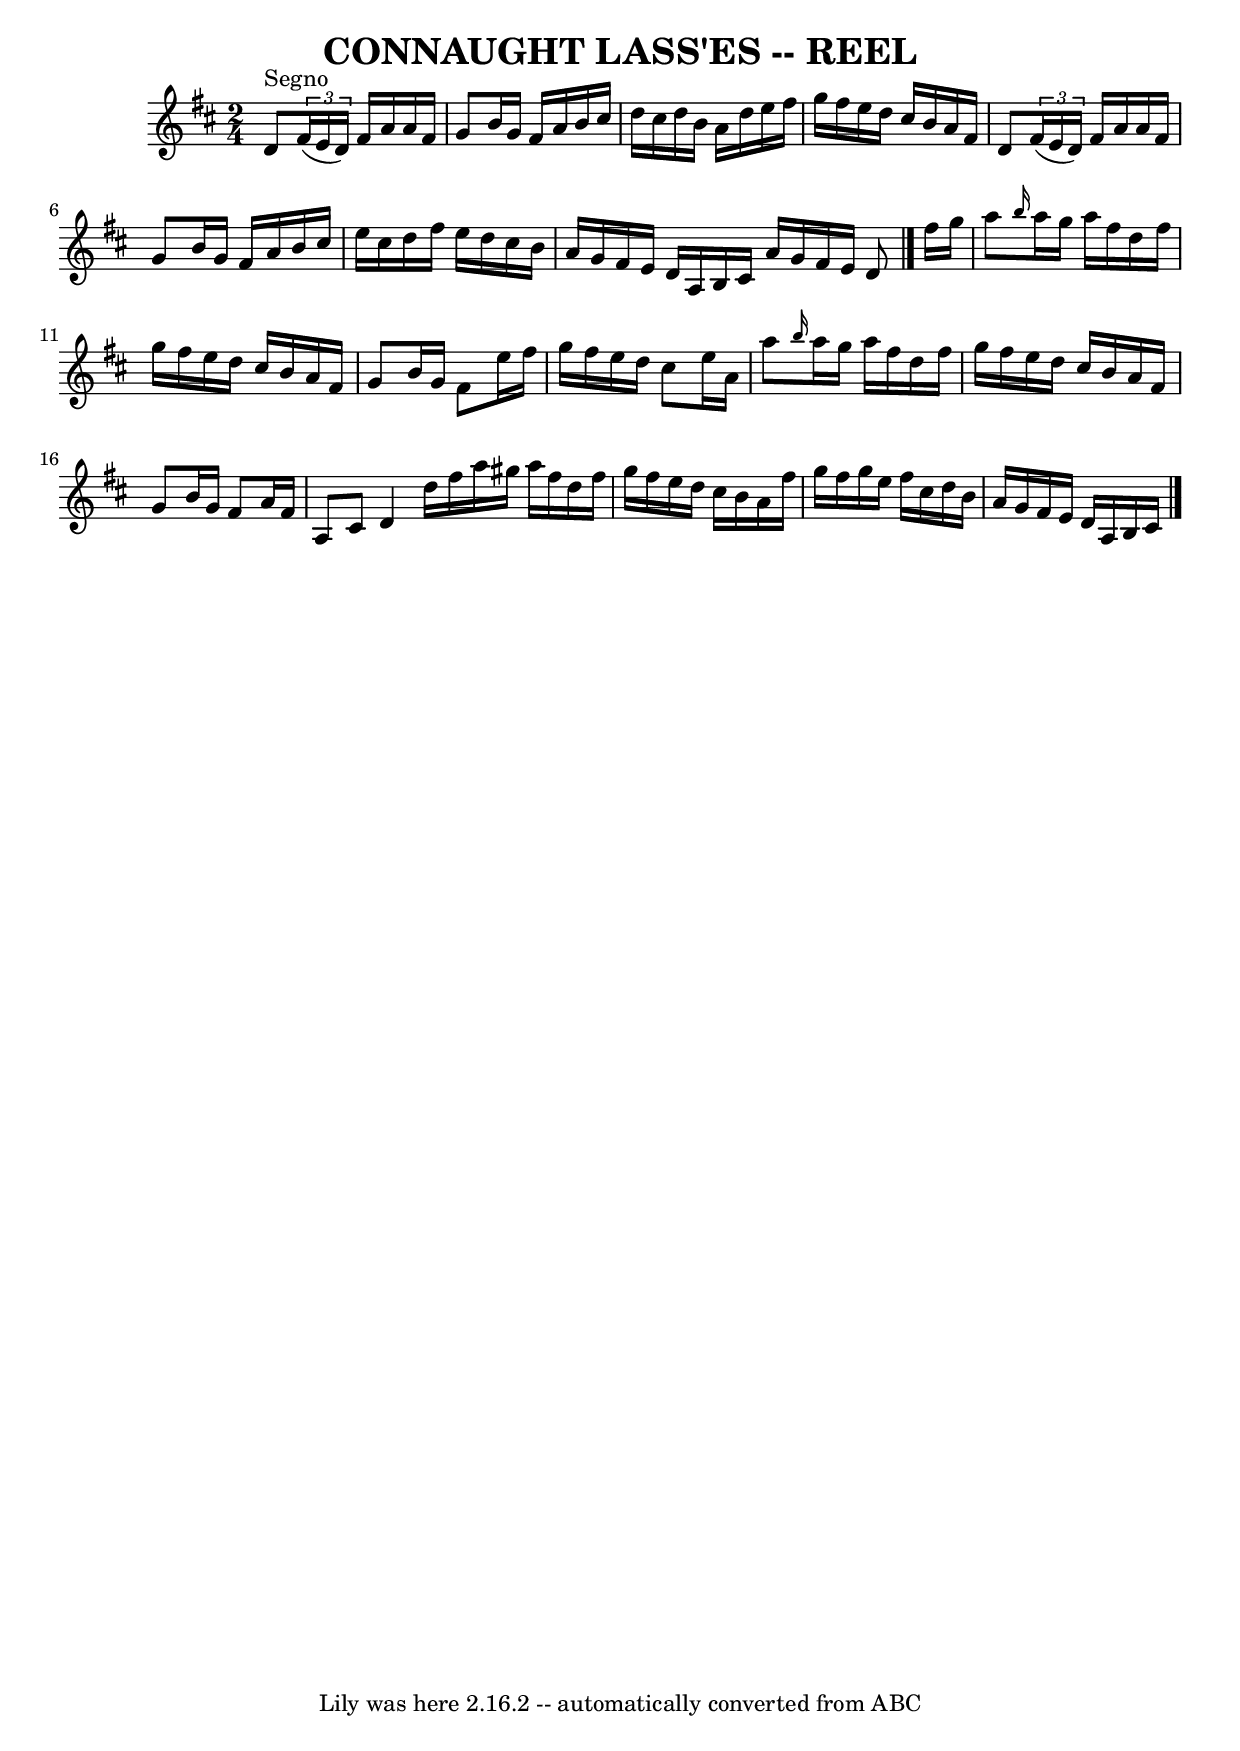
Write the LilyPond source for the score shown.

\version "2.16.2"
\include "Mammoth.ily"
\header {
	%% book = "Ryan's Mammoth Collection of Fiddle Tunes"
	crossRefNumber = "1"
	footnotes = ""
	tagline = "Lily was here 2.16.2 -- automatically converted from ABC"
	title = "CONNAUGHT LASS'ES -- REEL"
}
voicedefault =  {


\time 2/4 
\key d \major     \bar "|." d'8^"Segno"   \times 2/3 { fis'16 
(e'16 d'16) } fis'16 a'16 a'16 fis'16    |
 g'8    
b'16 g'16 fis'16 a'16 b'16 cis''16    |
 d''16    
cis''16 d''16 b'16 a'16 d''16 e''16 fis''16    |
   
g''16 fis''16 e''16 d''16 cis''16 b'16 a'16 fis'16    
|
     |
 d'8    \times 2/3 { fis'16 (e'16 d'16) }   
fis'16 a'16 a'16 fis'16    |
 g'8 b'16 g'16 fis'16    
a'16 b'16 cis''16    |
 e''16 cis''16 d''16 fis''16    
e''16 d''16 cis''16 b'16    |
 a'16 g'16 fis'16 e'16  
 d'16 a16 b16 cis'16    \bar ":|" a'16 g'16 fis'16 e'16    
d'8    \bar "|." fis''16 g''16    |
     |
 a''8  
\grace { b''16  } a''16 g''16 a''16 fis''16 d''16 fis''16   
 |
 g''16 fis''16 e''16 d''16 cis''16 b'16 a'16    
fis'16    |
 g'8 b'16 g'16 fis'8 e''16 fis''16    
|
 g''16 fis''16 e''16 d''16 cis''8 e''16 a'16    
|
     |
 a''8  \grace { b''16  } a''16 g''16 a''16    
fis''16 d''16 fis''16 g''16 fis''16 e''16 d''16 cis''16    
b'16 a'16 fis'16    |
 g'8 b'16 g'16 fis'8 a'16    
fis'16    |
 a8 cis'8 d'4    |
     \bar ":|" d''16    
fis''16 a''16 gis''16 a''16 fis''16 d''16 fis''16    |
 
 g''16 fis''16 e''16 d''16 cis''16 b'16 a'16 fis''16    
|
 g''16 fis''16 g''16 e''16 fis''16 cis''16 d''16    
b'16    |
 a'16 g'16 fis'16 e'16 d'16 a16 b16    
cis'16      \bar "|."   
}

\score{
    <<

	\context Staff="default"
	{
	    \voicedefault 
	}

    >>
	\layout {
	}
	\midi {}
}
